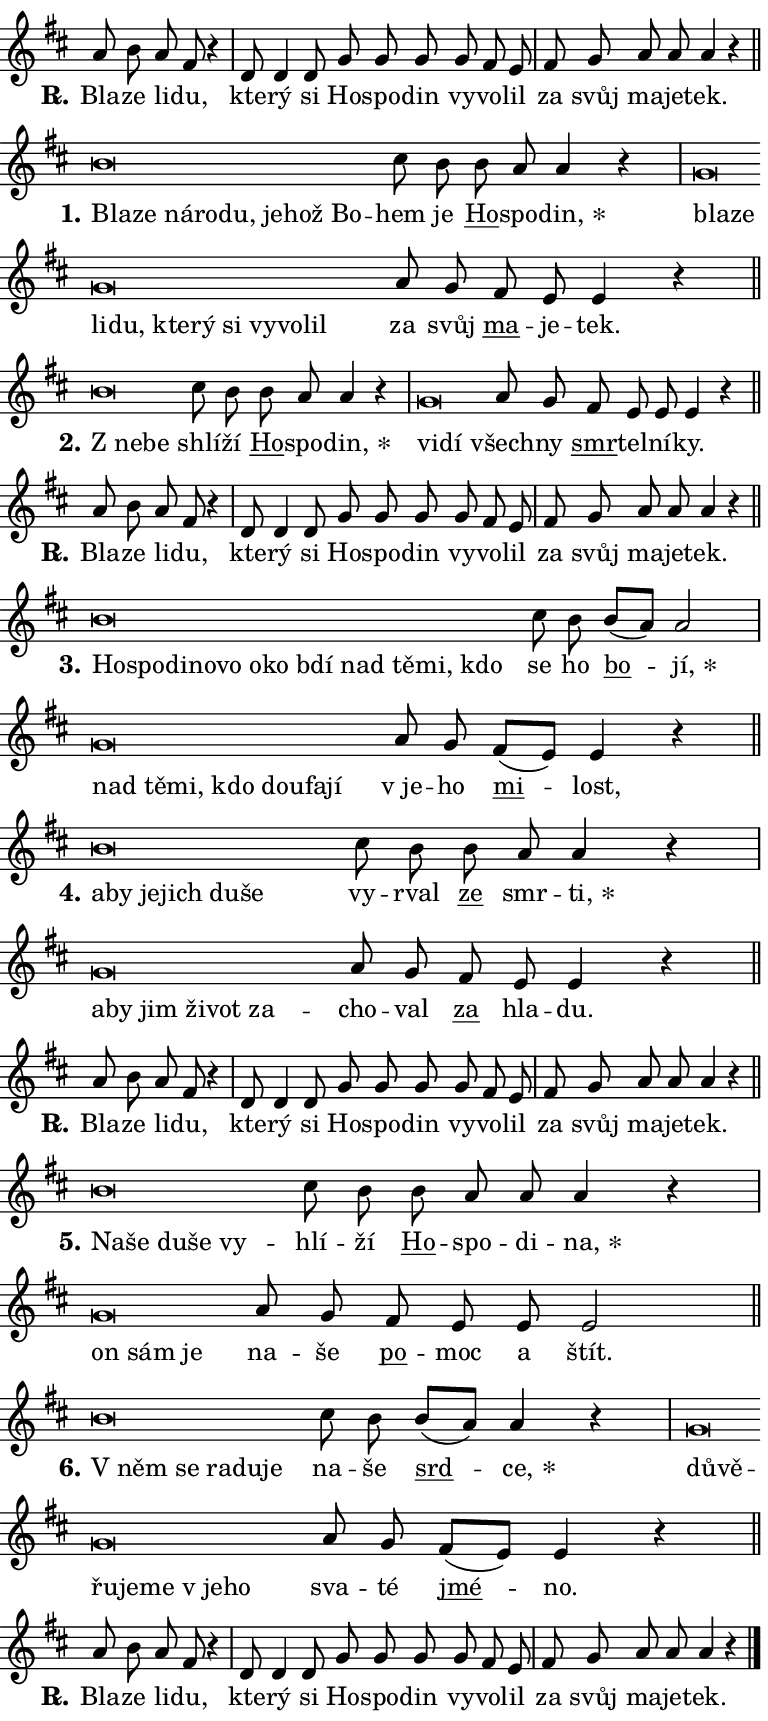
\version "2.24.0"
\header { tagline = "" }
\paper {
  indent = 0\cm
  top-margin = 0\cm
  right-margin = 0.13\cm % to fit lyric hyphens
  bottom-margin = 0\cm
  left-margin = 0\cm
  paper-width = 13\cm
  page-breaking = #ly:one-page-breaking
  system-system-spacing.basic-distance = #11
  score-system-spacing.basic-distance = #11
  ragged-last = ##f
}


%% Author: Thomas Morley
%% https://lists.gnu.org/archive/html/lilypond-user/2020-05/msg00002.html
#(define (line-position grob)
"Returns position of @var[grob} in current system:
   @code{'start}, if at first time-step
   @code{'end}, if at last time-step
   @code{'middle} otherwise
"
  (let* ((col (ly:item-get-column grob))
         (ln (ly:grob-object col 'left-neighbor))
         (rn (ly:grob-object col 'right-neighbor))
         (col-to-check-left (if (ly:grob? ln) ln col))
         (col-to-check-right (if (ly:grob? rn) rn col))
         (break-dir-left
           (and
             (ly:grob-property col-to-check-left 'non-musical #f)
             (ly:item-break-dir col-to-check-left)))
         (break-dir-right
           (and
             (ly:grob-property col-to-check-right 'non-musical #f)
             (ly:item-break-dir col-to-check-right))))
        (cond ((eqv? 1 break-dir-left) 'start)
              ((eqv? -1 break-dir-right) 'end)
              (else 'middle))))

#(define (tranparent-at-line-position vctor)
  (lambda (grob)
  "Relying on @code{line-position} select the relevant enry from @var{vctor}.
Used to determine transparency,"
    (case (line-position grob)
      ((end) (not (vector-ref vctor 0)))
      ((middle) (not (vector-ref vctor 1)))
      ((start) (not (vector-ref vctor 2))))))

noteHeadBreakVisibility =
#(define-music-function (break-visibility)(vector?)
"Makes @code{NoteHead}s transparent relying on @var{break-visibility}"
#{
  \override NoteHead.transparent =
    #(tranparent-at-line-position break-visibility)
#})

#(define delete-ledgers-for-transparent-note-heads
  (lambda (grob)
    "Reads whether a @code{NoteHead} is transparent.
If so this @code{NoteHead} is removed from @code{'note-heads} from
@var{grob}, which is supposed to be @code{LedgerLineSpanner}.
As a result ledgers are not printed for this @code{NoteHead}"
    (let* ((nhds-array (ly:grob-object grob 'note-heads))
           (nhds-list
             (if (ly:grob-array? nhds-array)
                 (ly:grob-array->list nhds-array)
                 '()))
           ;; Relies on the transparent-property being done before
           ;; Staff.LedgerLineSpanner.after-line-breaking is executed.
           ;; This is fragile ...
           (to-keep
             (remove
               (lambda (nhd)
                 (ly:grob-property nhd 'transparent #f))
               nhds-list)))
      ;; TODO find a better method to iterate over grob-arrays, similiar
      ;; to filter/remove etc for lists
      ;; For now rebuilt from scratch
      (set! (ly:grob-object grob 'note-heads)  '())
      (for-each
        (lambda (nhd)
          (ly:pointer-group-interface::add-grob grob 'note-heads nhd))
        to-keep))))

squashNotes = {
  \override NoteHead.X-extent = #'(-0.2 . 0.2)
  \override NoteHead.Y-extent = #'(-0.75 . 0)
  \override NoteHead.stencil =
    #(lambda (grob)
       (let ((pos (ly:grob-property grob 'staff-position)))
         (begin
           (if (< pos -7) (display "ERROR: Lower brevis then expected\n") (display ""))
           (if (<= pos -6) ly:text-interface::print ly:note-head::print))))
}
unSquashNotes = {
  \revert NoteHead.X-extent
  \revert NoteHead.Y-extent
  \revert NoteHead.stencil
}

hideNotes = \noteHeadBreakVisibility #begin-of-line-visible
unHideNotes = \noteHeadBreakVisibility #all-visible

% work-around for resetting accidentals
% https://lilypond.org/doc/v2.23/Documentation/notation/displaying-rhythms#unmetered-music
cadenzaMeasure = {
  \cadenzaOff
  \partial 1024 s1024
  \cadenzaOn
}

#(define-markup-command (accent layout props text) (markup?)
  "Underline accented syllable"
  (interpret-markup layout props
    #{\markup \override #'(offset . 4.3) \underline { #text }#}))

responsum = \markup \concat {
  "R" \hspace #-1.05 \path #0.1 #'((moveto 0 0.07) (lineto 0.9 0.8)) \hspace #0.05 "."
}

spaceSize = #0.6828661417322834 % exact space size for TeX Gyre Schola

\layout {
  \context {
    \Staff
    \remove "Time_signature_engraver"
    \override LedgerLineSpanner.after-line-breaking = #delete-ledgers-for-transparent-note-heads
  }
  \context {
    \Lyrics {
      \override LyricSpace.minimum-distance = \spaceSize
      \override LyricText.font-name = #"TeX Gyre Schola"
      \override LyricText.font-size = 1
      \override StanzaNumber.font-name = #"TeX Gyre Schola Bold"
      \override StanzaNumber.font-size = 1
    }
  }
  \context {
    \Score 
    \override NoteHead.text =
      #(lambda (grob) 
        (let ((pos (ly:grob-property grob 'staff-position)))
          #{\markup {
            \combine
              \halign #-0.55 \raise #(if (= pos -6) 0 0.5) \override #'(thickness . 2) \draw-line #'(3.2 . 0)
              \musicglyph "noteheads.sM1"
          }#}))
  }
}

% magnetic-lyrics.ily
%
%   written by
%     Jean Abou Samra <jean@abou-samra.fr>
%     Werner Lemberg <wl@gnu.org>
%
%   adapted by
%     Jiri Hon <jiri.hon@gmail.com>
%
% Version 2022-Apr-15

% https://www.mail-archive.com/lilypond-user@gnu.org/msg149350.html

#(define (Left_hyphen_pointer_engraver context)
   "Collect syllable-hyphen-syllable occurrences in lyrics and store
them in properties.  This engraver only looks to the left.  For
example, if the lyrics input is @code{foo -- bar}, it does the
following.

@itemize @bullet
@item
Set the @code{text} property of the @code{LyricHyphen} grob between
@q{foo} and @q{bar} to @code{foo}.

@item
Set the @code{left-hyphen} property of the @code{LyricText} grob with
text @q{foo} to the @code{LyricHyphen} grob between @q{foo} and
@q{bar}.
@end itemize

Use this auxiliary engraver in combination with the
@code{lyric-@/text::@/apply-@/magnetic-@/offset!} hook."
   (let ((hyphen #f)
         (text #f))
     (make-engraver
      (acknowledgers
       ((lyric-syllable-interface engraver grob source-engraver)
        (set! text grob)))
      (end-acknowledgers
       ((lyric-hyphen-interface engraver grob source-engraver)
        ;(when (not (grob::has-interface grob 'lyric-space-interface))
          (set! hyphen grob)));)
      ((stop-translation-timestep engraver)
       (when (and text hyphen)
         (ly:grob-set-object! text 'left-hyphen hyphen))
       (set! text #f)
       (set! hyphen #f)))))

#(define (lyric-text::apply-magnetic-offset! grob)
   "If the space between two syllables is less than the value in
property @code{LyricText@/.details@/.squash-threshold}, move the right
syllable to the left so that it gets concatenated with the left
syllable.

Use this function as a hook for
@code{LyricText@/.after-@/line-@/breaking} if the
@code{Left_@/hyphen_@/pointer_@/engraver} is active."
   (let ((hyphen (ly:grob-object grob 'left-hyphen #f)))
     (when hyphen
       (let ((left-text (ly:spanner-bound hyphen LEFT)))
         (when (grob::has-interface left-text 'lyric-syllable-interface)
           (let* ((common (ly:grob-common-refpoint grob left-text X))
                  (this-x-ext (ly:grob-extent grob common X))
                  (left-x-ext
                   (begin
                     ;; Trigger magnetism for left-text.
                     (ly:grob-property left-text 'after-line-breaking)
                     (ly:grob-extent left-text common X)))
                  ;; `delta` is the gap width between two syllables.
                  (delta (- (interval-start this-x-ext)
                            (interval-end left-x-ext)))
                  (details (ly:grob-property grob 'details))
                  (threshold (assoc-get 'squash-threshold details 0.2)))
             (when (< delta threshold)
               (let* (;; We have to manipulate the input text so that
                      ;; ligatures crossing syllable boundaries are not
                      ;; disabled.  For languages based on the Latin
                      ;; script this is essentially a beautification.
                      ;; However, for non-Western scripts it can be a
                      ;; necessity.
                      (lt (ly:grob-property left-text 'text))
                      (rt (ly:grob-property grob 'text))
                      (is-space (grob::has-interface hyphen 'lyric-space-interface))
                      (space (if is-space " " ""))
                      (extra-delta (if is-space spaceSize 0))
                      ;; Append new syllable.
                      (ltrt-space (if (and (string? lt) (string? rt))
                                (string-append lt space rt)
                                (make-concat-markup (list lt space rt))))
                      ;; Right-align `ltrt` to the right side.
                      (ltrt-space-markup (grob-interpret-markup
                               grob
                               (make-translate-markup
                                (cons (interval-length this-x-ext) 0)
                                (make-right-align-markup ltrt-space)))))
                 (begin
                   ;; Don't print `left-text`.
                   (ly:grob-set-property! left-text 'stencil #f)
                   ;; Set text and stencil (which holds all collected
                   ;; syllables so far) and shift it to the left.
                   (ly:grob-set-property! grob 'text ltrt-space)
                   (ly:grob-set-property! grob 'stencil ltrt-space-markup)
                   (ly:grob-translate-axis! grob (- (- delta extra-delta)) X))))))))))


#(define (lyric-hyphen::displace-bounds-first grob)
   ;; Make very sure this callback isn't triggered too early.
   (let ((left (ly:spanner-bound grob LEFT))
         (right (ly:spanner-bound grob RIGHT)))
     (ly:grob-property left 'after-line-breaking)
     (ly:grob-property right 'after-line-breaking)
     (ly:lyric-hyphen::print grob)))

squashThreshold = #0.4

\layout {
  \context {
    \Lyrics
    \consists #Left_hyphen_pointer_engraver
    \override LyricText.after-line-breaking =
      #lyric-text::apply-magnetic-offset!
    \override LyricHyphen.stencil = #lyric-hyphen::displace-bounds-first
    \override LyricText.details.squash-threshold = \squashThreshold
    \override LyricHyphen.minimum-distance = 0
    \override LyricHyphen.minimum-length = \squashThreshold
  }
}

squashText = \override LyricText.details.squash-threshold = 9999
unSquashText = \override LyricText.details.squash-threshold = \squashThreshold

leftText = \override LyricText.self-alignment-X = #LEFT
unLeftText = \revert LyricText.self-alignment-X

starOffset = #(lambda (grob) 
                (let ((x_offset (ly:self-alignment-interface::aligned-on-x-parent grob)))
                  (if (= x_offset 0) 0 (+ x_offset 1.2))))

star = #(define-music-function (syllable)(string?)
"Append star separator at the end of a syllable"
#{
  \once \override LyricText.X-offset = #starOffset
  \lyricmode { \markup {
    #syllable
    \override #'((font-name . "TeX Gyre Schola Bold")) \hspace #0.2 \lower #0.65 \larger "*"
  } }
#})

starAccent = #(define-music-function (syllable)(string?)
"Append star separator at the end of a syllable and make accent"
#{
  \once \override LyricText.X-offset = #starOffset
  \lyricmode { \markup {
    \accent #syllable
    \override #'((font-name . "TeX Gyre Schola Bold")) \hspace #0.2 \lower #0.65 \larger "*"
  } }
#})

breath = #(define-music-function (syllable)(string?)
"Append breathing indicator at the end of a syllable"
#{
  \lyricmode { \markup { #syllable "+" } }
#})

optionalBreath = #(define-music-function (syllable)(string?)
"Append optional breathing indicator at the end of a syllable"
#{
  \lyricmode { \markup { #syllable "(+)" } }
#})


\score {
    <<
        \new Voice = "melody" { \cadenzaOn \key d \major \relative { a'8 b a fis r4 \cadenzaMeasure \bar "|" d8 d4 d8 \bar "" g g g \bar "" g fis e \cadenzaMeasure \bar "|" fis g a a a4 r \cadenzaMeasure \bar "||" \break } }
        \new Lyrics \lyricsto "melody" { \lyricmode { \set stanza = \responsum
Bla -- ze li -- du, kte -- rý si Ho -- spo -- din vy -- vo -- lil za svůj ma -- je -- tek. } }
    >>
    \layout {}
}

\score {
    <<
        \new Voice = "melody" { \cadenzaOn \key d \major \relative { \squashNotes b'\breve*1/16 \hideNotes \breve*1/16 \bar "" \breve*1/16 \bar "" \breve*1/16 \bar "" \breve*1/16 \bar "" \breve*1/16 \bar "" \breve*1/16 \breve*1/16 \bar "" \unHideNotes \unSquashNotes cis8 b \bar "" b a a4 r \cadenzaMeasure \bar "|" \squashNotes g\breve*1/16 \hideNotes \breve*1/16 \bar "" \breve*1/16 \bar "" \breve*1/16 \bar "" \breve*1/16 \bar "" \breve*1/16 \bar "" \breve*1/16 \bar "" \breve*1/16 \bar "" \breve*1/16 \breve*1/16 \bar "" \unHideNotes \unSquashNotes a8 g \bar "" fis e e4 r \cadenzaMeasure \bar "||" \break } }
        \new Lyrics \lyricsto "melody" { \lyricmode { \set stanza = "1."
\leftText Bla -- \squashText ze ná -- ro -- du, je -- hož Bo -- \unLeftText \unSquashText hem je \markup \accent Ho -- spo -- \star din, \leftText bla -- \squashText ze li -- du, kte -- rý si vy -- vo -- lil \unLeftText \unSquashText za svůj \markup \accent ma -- je -- tek. } }
    >>
    \layout {}
}

\score {
    <<
        \new Voice = "melody" { \cadenzaOn \key d \major \relative { \squashNotes b'\breve*1/16 \hideNotes \breve*1/16 \bar "" \unHideNotes \unSquashNotes cis8 b \bar "" b a a4 r \cadenzaMeasure \bar "|" \squashNotes g\breve*1/16 \hideNotes \breve*1/16 \bar "" \unHideNotes \unSquashNotes a8 g \bar "" fis e e e4 r \cadenzaMeasure \bar "||" \break } }
        \new Lyrics \lyricsto "melody" { \lyricmode { \set stanza = "2."
\leftText "Z ne" -- \squashText be \unLeftText \unSquashText shlí -- ží \markup \accent Ho -- spo -- \star din, \leftText vi -- \squashText dí \unLeftText \unSquashText všech -- ny \markup \accent smr -- tel -- ní -- ky. } }
    >>
    \layout {}
}

\score {
    <<
        \new Voice = "melody" { \cadenzaOn \key d \major \relative { a'8 b a fis r4 \cadenzaMeasure \bar "|" d8 d4 d8 \bar "" g g g \bar "" g fis e \cadenzaMeasure \bar "|" fis g a a a4 r \cadenzaMeasure \bar "||" \break } }
        \new Lyrics \lyricsto "melody" { \lyricmode { \set stanza = \responsum
Bla -- ze li -- du, kte -- rý si Ho -- spo -- din vy -- vo -- lil za svůj ma -- je -- tek. } }
    >>
    \layout {}
}

\score {
    <<
        \new Voice = "melody" { \cadenzaOn \key d \major \relative { \squashNotes b'\breve*1/16 \hideNotes \breve*1/16 \bar "" \breve*1/16 \bar "" \breve*1/16 \bar "" \breve*1/16 \bar "" \breve*1/16 \bar "" \breve*1/16 \bar "" \breve*1/16 \bar "" \breve*1/16 \bar "" \breve*1/16 \bar "" \breve*1/16 \breve*1/16 \bar "" \unHideNotes \unSquashNotes cis8 b \bar "" b[( a)] a2 \cadenzaMeasure \bar "|" \squashNotes g\breve*1/16 \hideNotes \breve*1/16 \bar "" \breve*1/16 \bar "" \breve*1/16 \bar "" \breve*1/16 \bar "" \breve*1/16 \breve*1/16 \bar "" \unHideNotes \unSquashNotes a8 g \bar "" fis[( e)] e4 r \cadenzaMeasure \bar "||" \break } }
        \new Lyrics \lyricsto "melody" { \lyricmode { \set stanza = "3."
\leftText Ho -- \squashText spo -- di -- no -- vo o -- ko bdí nad tě -- mi, kdo \unLeftText \unSquashText se ho \markup \accent bo -- \star jí, \leftText nad \squashText tě -- mi, kdo dou -- fa -- jí \unLeftText \unSquashText "v je" -- ho \markup \accent mi -- lost, } }
    >>
    \layout {}
}

\score {
    <<
        \new Voice = "melody" { \cadenzaOn \key d \major \relative { \squashNotes b'\breve*1/16 \hideNotes \breve*1/16 \bar "" \breve*1/16 \bar "" \breve*1/16 \bar "" \breve*1/16 \breve*1/16 \bar "" \unHideNotes \unSquashNotes cis8 b \bar "" b a a4 r \cadenzaMeasure \bar "|" \squashNotes g\breve*1/16 \hideNotes \breve*1/16 \bar "" \breve*1/16 \bar "" \breve*1/16 \bar "" \breve*1/16 \breve*1/16 \bar "" \unHideNotes \unSquashNotes a8 g \bar "" fis e e4 r \cadenzaMeasure \bar "||" \break } }
        \new Lyrics \lyricsto "melody" { \lyricmode { \set stanza = "4."
\leftText a -- \squashText by je -- jich du -- še \unLeftText \unSquashText vy -- rval \markup \accent ze smr -- \star ti, \leftText a -- \squashText by jim ži -- vot za -- \unLeftText \unSquashText cho -- val \markup \accent za hla -- du. } }
    >>
    \layout {}
}

\score {
    <<
        \new Voice = "melody" { \cadenzaOn \key d \major \relative { a'8 b a fis r4 \cadenzaMeasure \bar "|" d8 d4 d8 \bar "" g g g \bar "" g fis e \cadenzaMeasure \bar "|" fis g a a a4 r \cadenzaMeasure \bar "||" \break } }
        \new Lyrics \lyricsto "melody" { \lyricmode { \set stanza = \responsum
Bla -- ze li -- du, kte -- rý si Ho -- spo -- din vy -- vo -- lil za svůj ma -- je -- tek. } }
    >>
    \layout {}
}

\score {
    <<
        \new Voice = "melody" { \cadenzaOn \key d \major \relative { \squashNotes b'\breve*1/16 \hideNotes \breve*1/16 \bar "" \breve*1/16 \bar "" \breve*1/16 \breve*1/16 \bar "" \unHideNotes \unSquashNotes cis8 b \bar "" b a a a4 r \cadenzaMeasure \bar "|" \squashNotes g\breve*1/16 \hideNotes \breve*1/16 \breve*1/16 \bar "" \unHideNotes \unSquashNotes a8 g \bar "" fis e e e2 \cadenzaMeasure \bar "||" \break } }
        \new Lyrics \lyricsto "melody" { \lyricmode { \set stanza = "5."
\leftText Na -- \squashText še du -- še vy -- \unLeftText \unSquashText hlí -- ží \markup \accent Ho -- spo -- di -- \star na, \leftText on \squashText sám je \unLeftText \unSquashText na -- še \markup \accent po -- moc a štít. } }
    >>
    \layout {}
}

\score {
    <<
        \new Voice = "melody" { \cadenzaOn \key d \major \relative { \squashNotes b'\breve*1/16 \hideNotes \breve*1/16 \bar "" \breve*1/16 \bar "" \breve*1/16 \breve*1/16 \bar "" \unHideNotes \unSquashNotes cis8 b \bar "" b[( a)] a4 r \cadenzaMeasure \bar "|" \squashNotes g\breve*1/16 \hideNotes \breve*1/16 \bar "" \breve*1/16 \bar "" \breve*1/16 \bar "" \breve*1/16 \bar "" \breve*1/16 \breve*1/16 \bar "" \unHideNotes \unSquashNotes a8 g \bar "" fis[( e)] e4 r \cadenzaMeasure \bar "||" \break } }
        \new Lyrics \lyricsto "melody" { \lyricmode { \set stanza = "6."
\leftText "V něm" \squashText se ra -- du -- je \unLeftText \unSquashText na -- še \markup \accent srd -- \star ce, \leftText dů -- \squashText vě -- řu -- je -- me "v je" -- ho \unLeftText \unSquashText sva -- té \markup \accent jmé -- no. } }
    >>
    \layout {}
}

\score {
    <<
        \new Voice = "melody" { \cadenzaOn \key d \major \relative { a'8 b a fis r4 \cadenzaMeasure \bar "|" d8 d4 d8 \bar "" g g g \bar "" g fis e \cadenzaMeasure \bar "|" fis g a a a4 r \cadenzaMeasure \bar "||" \break } \bar "|." }
        \new Lyrics \lyricsto "melody" { \lyricmode { \set stanza = \responsum
Bla -- ze li -- du, kte -- rý si Ho -- spo -- din vy -- vo -- lil za svůj ma -- je -- tek. } }
    >>
    \layout {}
}
